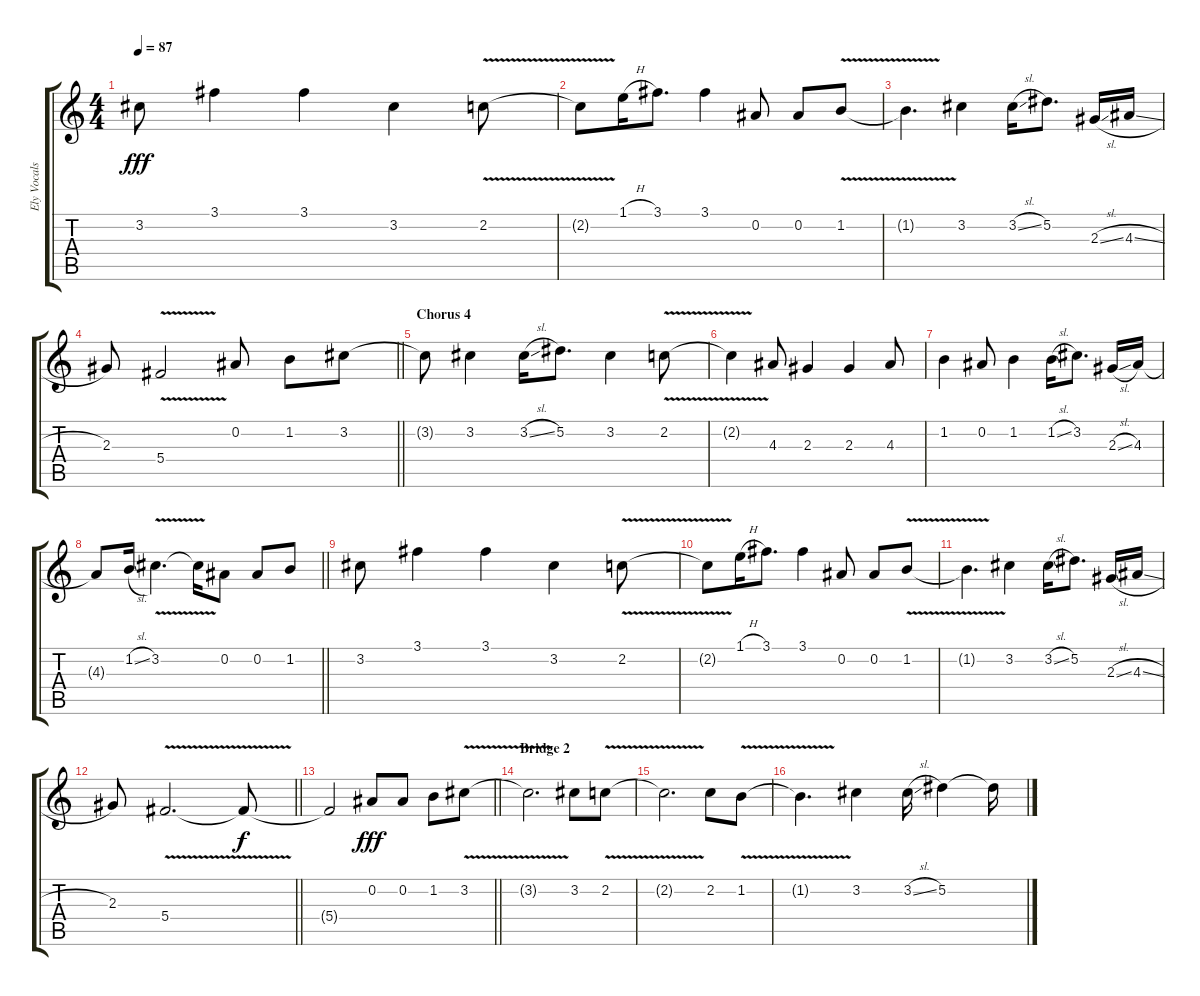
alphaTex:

\track ("Ely Vocals" "Ely Vocals") {instrument acousticguitarnylon}
\staff {score tabs}
\tuning (Eb4 Bb3 Gb3 Db3 Ab2 Eb2) {hide}
\ts (4 4)
\tempo 87
\clef g2
\ks c
3.2.8{dy fff} 3.1.4 3.1.4 3.2.4 2.2{v}.8 |
2.2{t}.8 1.1{h}.16 3.1.8{d} 3.1.4 0.2.8 0.2.8 1.2{v}.8 |
1.2{t}.4{d} 3.2.4 3.2{sl}.16 5.2.8{d} 2.3{sl}.16 4.3{sl}.16 |
\barLineRight lightlight
2.3.8 5.4{v}.2 0.2.8 1.2.8 3.2.8 |
\section ("" "Chorus 4")
3.2{t}.8 3.2.4 3.2{sl}.16 5.2.8{d} 3.2.4 2.2{v}.8 |
2.2{t}.4 4.3.8 2.3.4 2.3.4 4.3.8 |
1.2.4 0.2.8 1.2.4 1.2{sl}.16 3.2.8{d} 2.3{sl}.16 4.3.16 |
\barLineRight lightlight
4.3{t}.8 1.2{sl}.16 3.2{v}.4{d} 3.2{t}.16 0.2.8 0.2.8 1.2.8 |
3.2.8 3.1.4 3.1.4 3.2.4 2.2{v}.8 |
2.2{t}.8 1.1{h}.16 3.1.8{d} 3.1.4 0.2.8 0.2.8 1.2{v}.8 |
1.2{t}.4{d} 3.2.4 3.2{sl}.16 5.2.8{d} 2.3{sl}.16 4.3{sl}.16 |
\barLineRight lightlight
2.3.8 5.4{v}.2{d} 5.4{t}.8{dy f} |
\barLineRight lightlight
5.4{t}.2 0.2.8{dy fff} 0.2.8 1.2.8 3.2{v}.8 |
\section ("" "Bridge 2")
3.2{t}.2{d} 3.2.8 2.2{v}.8 |
2.2{t}.2{d} 2.2.8 1.2{v}.8 |
1.2{t}.4{d} 3.2.4 3.2{sl}.16 5.2.4 5.2{t}.16
